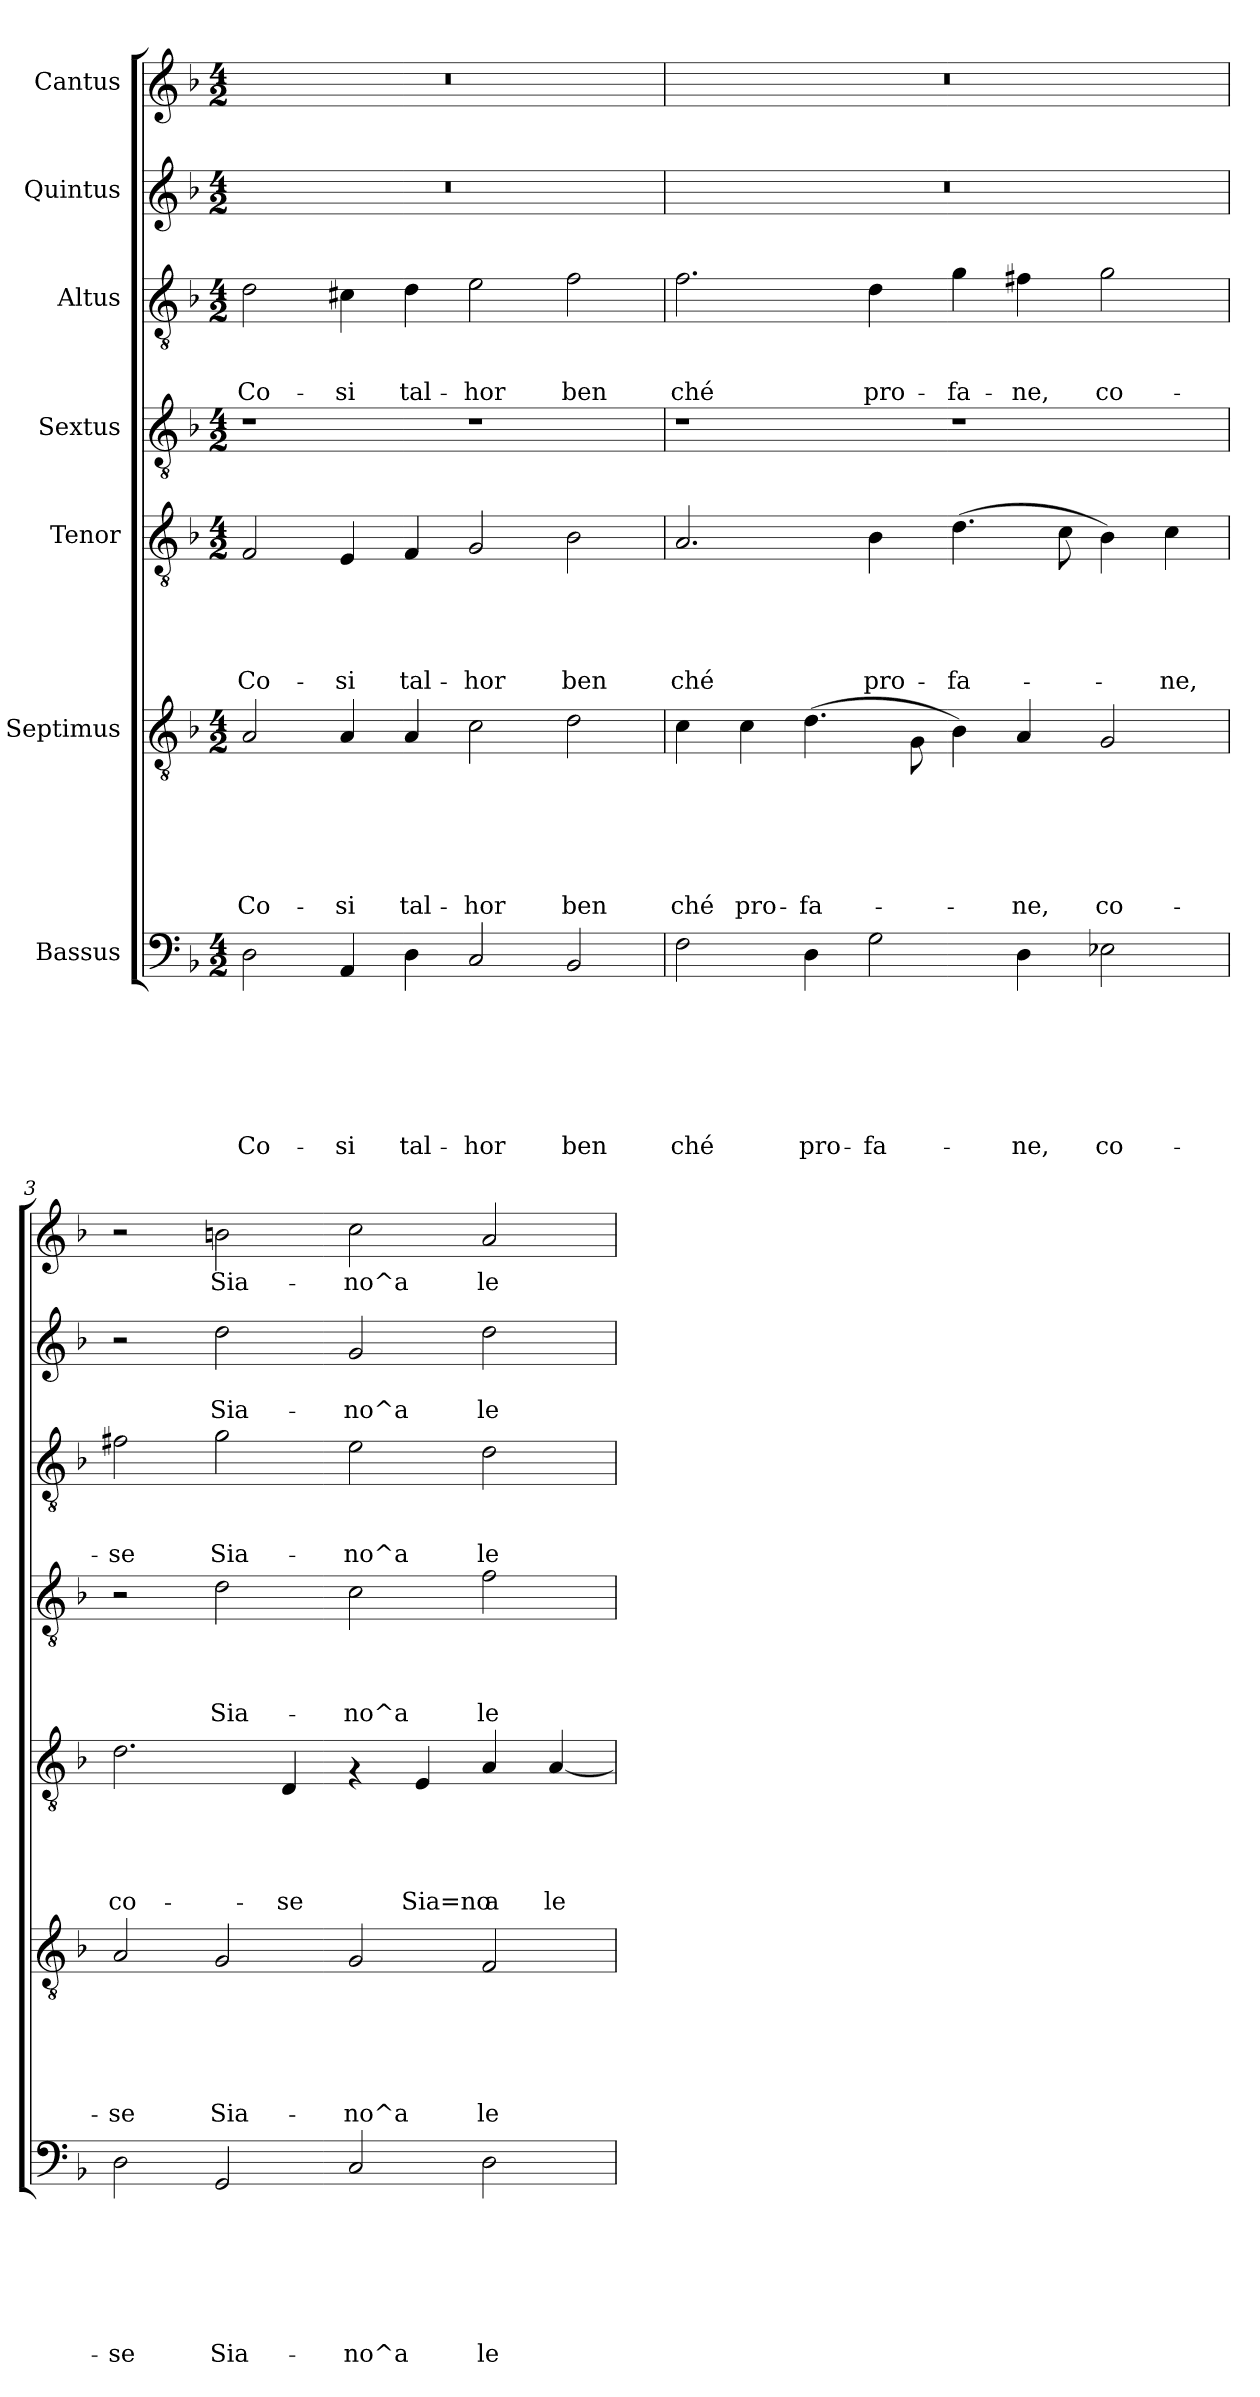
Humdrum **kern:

**kern	**text	**text	**text	**text	**text	**text	**text	**kern	**text	**text	**text	**text	**text	**text	**kern	**text	**text	**text	**text	**text	**kern	**text	**text	**text	**text	**kern	**text	**text	**text	**kern	**text	**text	**kern	**text
*part7	*part7	*part7	*part7	*part7	*part7	*part7	*part7	*part6	*part6	*part6	*part6	*part6	*part6	*part6	*part5	*part5	*part5	*part5	*part5	*part5	*part4	*part4	*part4	*part4	*part4	*part3	*part3	*part3	*part3	*part2	*part2	*part2	*part1	*part1
*staff7	*staff7	*staff7	*staff7	*staff7	*staff7	*staff7	*staff7	*staff6	*staff6	*staff6	*staff6	*staff6	*staff6	*staff6	*staff5	*staff5	*staff5	*staff5	*staff5	*staff5	*staff4	*staff4	*staff4	*staff4	*staff4	*staff3	*staff3	*staff3	*staff3	*staff2	*staff2	*staff2	*staff1	*staff1
*I"Bassus	*	*	*	*	*	*	*	*I"Septimus	*	*	*	*	*	*	*I"Tenor	*	*	*	*	*	*I"Sextus	*	*	*	*	*I"Altus	*	*	*	*I"Quintus	*	*	*I"Cantus	*
*clefF4	*	*	*	*	*	*	*	*clefGv2	*	*	*	*	*	*	*clefGv2	*	*	*	*	*	*clefGv2	*	*	*	*	*clefGv2	*	*	*	*clefG2	*	*	*clefG2	*
*k[b-]	*	*	*	*	*	*	*	*k[b-]	*	*	*	*	*	*	*k[b-]	*	*	*	*	*	*k[b-]	*	*	*	*	*k[b-]	*	*	*	*k[b-]	*	*	*k[b-]	*
*F:	*	*	*	*	*	*	*	*F:	*	*	*	*	*	*	*F:	*	*	*	*	*	*F:	*	*	*	*	*F:	*	*	*	*F:	*	*	*F:	*
*M4/2	*	*	*	*	*	*	*	*M4/2	*	*	*	*	*	*	*M4/2	*	*	*	*	*	*M4/2	*	*	*	*	*M4/2	*	*	*	*M4/2	*	*	*M4/2	*
=1	=1	=1	=1	=1	=1	=1	=1	=1	=1	=1	=1	=1	=1	=1	=1	=1	=1	=1	=1	=1	=1	=1	=1	=1	=1	=1	=1	=1	=1	=1	=1	=1	=1	=1
!	!	!	!	!	!	!	!LO:LY:b	!	!	!	!	!	!	!LO:LY:b	!	!	!	!	!	!LO:LY:b	!	!	!	!	!	!	!	!	!LO:LY:b	!	!	!	!	!
2D\	.	.	.	.	.	.	Co-	2A/	.	.	.	.	.	Co-	2F/	.	.	.	.	Co-	1r	.	.	.	.	2d\	.	.	Co-	0r	.	.	0r	.
!	!	!	!	!	!	!	!LO:LY:b	!	!	!	!	!	!	!LO:LY:b	!	!	!	!	!	!LO:LY:b	!	!	!	!	!	!	!	!	!LO:LY:b	!	!	!	!	!
4AA/	.	.	.	.	.	.	-si	4A/	.	.	.	.	.	-si	4E/	.	.	.	.	-si	.	.	.	.	.	4c#X\	.	.	-si	.	.	.	.	.
!	!	!	!	!	!	!	!LO:LY:b	!	!	!	!	!	!	!LO:LY:b	!	!	!	!	!	!LO:LY:b	!	!	!	!	!	!	!	!	!LO:LY:b	!	!	!	!	!
4D\	.	.	.	.	.	.	tal-	4A/	.	.	.	.	.	tal-	4F/	.	.	.	.	tal-	.	.	.	.	.	4d\	.	.	tal-	.	.	.	.	.
!	!	!	!	!	!	!	!LO:LY:b	!	!	!	!	!	!	!LO:LY:b	!	!	!	!	!	!LO:LY:b	!	!	!	!	!	!	!	!	!LO:LY:b	!	!	!	!	!
2C/	.	.	.	.	.	.	-hor	2c\	.	.	.	.	.	-hor	2G/	.	.	.	.	-hor	1r	.	.	.	.	2e\	.	.	-hor	.	.	.	.	.
!	!	!	!	!	!	!	!LO:LY:b	!	!	!	!	!	!	!LO:LY:b	!	!	!	!	!	!LO:LY:b	!	!	!	!	!	!	!	!	!LO:LY:b	!	!	!	!	!
2BB-/	.	.	.	.	.	.	ben	2d\	.	.	.	.	.	ben	2B-\	.	.	.	.	ben	.	.	.	.	.	2f\	.	.	ben	.	.	.	.	.
=2	=2	=2	=2	=2	=2	=2	=2	=2	=2	=2	=2	=2	=2	=2	=2	=2	=2	=2	=2	=2	=2	=2	=2	=2	=2	=2	=2	=2	=2	=2	=2	=2	=2	=2
!	!	!	!	!	!	!	!LO:LY:b	!	!	!	!	!	!	!LO:LY:b	!	!	!	!	!	!LO:LY:b	!	!	!	!	!	!	!	!	!LO:LY:b	!	!	!	!	!
2F\	.	.	.	.	.	.	ché	4c\	.	.	.	.	.	ché	2.A/	.	.	.	.	ché	1r	.	.	.	.	2.f\	.	.	ché	0r	.	.	0r	.
!	!	!	!	!	!	!	!	!	!	!	!	!	!	!LO:LY:b	!	!	!	!	!	!	!	!	!	!	!	!	!	!	!	!	!	!	!	!
.	.	.	.	.	.	.	.	4c\	.	.	.	.	.	pro-	.	.	.	.	.	.	.	.	.	.	.	.	.	.	.	.	.	.	.	.
!	!	!	!	!	!	!	!LO:LY:b	!	!	!	!	!	!	!LO:LY:b	!	!	!	!	!	!	!	!	!	!	!	!	!	!	!	!	!	!	!	!
4D\	.	.	.	.	.	.	pro-	(>4.d\	.	.	.	.	.	-fa-	.	.	.	.	.	.	.	.	.	.	.	.	.	.	.	.	.	.	.	.
!	!	!	!	!	!	!	!LO:LY:b	!	!	!	!	!	!	!	!	!	!	!	!	!LO:LY:b	!	!	!	!	!	!	!	!	!LO:LY:b	!	!	!	!	!
2G\	.	.	.	.	.	.	-fa-	.	.	.	.	.	.	.	4B-\	.	.	.	.	pro-	.	.	.	.	.	4d\	.	.	pro-	.	.	.	.	.
.	.	.	.	.	.	.	.	8G\	.	.	.	.	.	.	.	.	.	.	.	.	.	.	.	.	.	.	.	.	.	.	.	.	.	.
!	!	!	!	!	!	!	!	!	!	!	!	!	!	!	!	!	!	!	!	!LO:LY:b	!	!	!	!	!	!	!	!	!LO:LY:b	!	!	!	!	!
.	.	.	.	.	.	.	.	4B-\)	.	.	.	.	.	.	(>4.d\	.	.	.	.	-fa-	1r	.	.	.	.	4g\	.	.	-fa-	.	.	.	.	.
!	!	!	!	!	!	!	!LO:LY:b	!	!	!	!	!	!	!LO:LY:b	!	!	!	!	!	!	!	!	!	!	!	!	!	!	!LO:LY:b	!	!	!	!	!
4D\	.	.	.	.	.	.	-ne,	4A/	.	.	.	.	.	-ne,	.	.	.	.	.	.	.	.	.	.	.	4f#X\	.	.	-ne,	.	.	.	.	.
.	.	.	.	.	.	.	.	.	.	.	.	.	.	.	8c\	.	.	.	.	.	.	.	.	.	.	.	.	.	.	.	.	.	.	.
!	!	!	!	!	!	!	!LO:LY:b	!	!	!	!	!	!	!LO:LY:b	!	!	!	!	!	!	!	!	!	!	!	!	!	!	!LO:LY:b	!	!	!	!	!
2E-X\	.	.	.	.	.	.	co-	2G/	.	.	.	.	.	co-	4B-\)	.	.	.	.	.	.	.	.	.	.	2g\	.	.	co-	.	.	.	.	.
!	!	!	!	!	!	!	!	!	!	!	!	!	!	!	!	!	!	!	!	!LO:LY:b	!	!	!	!	!	!	!	!	!	!	!	!	!	!
.	.	.	.	.	.	.	.	.	.	.	.	.	.	.	4c\	.	.	.	.	-ne,	.	.	.	.	.	.	.	.	.	.	.	.	.	.
=3	=3	=3	=3	=3	=3	=3	=3	=3	=3	=3	=3	=3	=3	=3	=3	=3	=3	=3	=3	=3	=3	=3	=3	=3	=3	=3	=3	=3	=3	=3	=3	=3	=3	=3
!	!	!	!	!	!	!	!LO:LY:b	!	!	!	!	!	!	!LO:LY:b	!	!	!	!	!	!LO:LY:b	!	!	!	!	!	!	!	!	!LO:LY:b	!	!	!	!	!
2D\	.	.	.	.	.	.	-se	2A/	.	.	.	.	.	-se	2.d\	.	.	.	.	co-	2r	.	.	.	.	2f#X\	.	.	-se	2r	.	.	2r	.
!	!	!	!	!	!	!	!LO:LY:b	!	!	!	!	!	!	!LO:LY:b	!	!	!	!	!	!	!	!	!	!	!LO:LY:b	!	!	!	!LO:LY:b	!	!	!LO:LY:b	!	!LO:LY:b
2GG/	.	.	.	.	.	.	Sia-	2G/	.	.	.	.	.	Sia-	.	.	.	.	.	.	2d\	.	.	.	Sia-	2g\	.	.	Sia-	2dd\	.	Sia-	2bn\	Sia-
!	!	!	!	!	!	!	!	!	!	!	!	!	!	!	!	!	!	!	!	!LO:LY:b	!	!	!	!	!	!	!	!	!	!	!	!	!	!
.	.	.	.	.	.	.	.	.	.	.	.	.	.	.	4D/	.	.	.	.	-se	.	.	.	.	.	.	.	.	.	.	.	.	.	.
!	!	!	!	!	!	!	!LO:LY:b	!	!	!	!	!	!	!LO:LY:b	!	!	!	!	!	!	!	!	!	!	!LO:LY:b	!	!	!	!LO:LY:b	!	!	!LO:LY:b	!	!LO:LY:b
2C/	.	.	.	.	.	.	-no^a	2G/	.	.	.	.	.	-no^a	4rF	.	.	.	.	.	2c\	.	.	.	-no^a	2e\	.	.	-no^a	2g/	.	-no^a	2cc\	-no^a
!	!	!	!	!	!	!	!	!	!	!	!	!	!	!	!	!	!	!	!	!LO:LY:b	!	!	!	!	!	!	!	!	!	!	!	!	!	!
.	.	.	.	.	.	.	.	.	.	.	.	.	.	.	4E/	.	.	.	.	Sia=no	.	.	.	.	.	.	.	.	.	.	.	.	.	.
!	!	!	!	!	!	!	!LO:LY:b	!	!	!	!	!	!	!LO:LY:b	!	!	!	!	!	!LO:LY:b	!	!	!	!	!LO:LY:b	!	!	!	!LO:LY:b	!	!	!LO:LY:b	!	!LO:LY:b
2D\	.	.	.	.	.	.	le	2F/	.	.	.	.	.	le	4A/	.	.	.	.	a	2f\	.	.	.	le	2d\	.	.	le	2dd\	.	le	2a/	le
!	!	!	!	!	!	!	!	!	!	!	!	!	!	!	!	!	!	!	!	!LO:LY:b	!	!	!	!	!	!	!	!	!	!	!	!	!	!
.	.	.	.	.	.	.	.	.	.	.	.	.	.	.	[<4A/	.	.	.	.	le	.	.	.	.	.	.	.	.	.	.	.	.	.	.
=	=	=	=	=	=	=	=	=	=	=	=	=	=	=	=	=	=	=	=	=	=	=	=	=	=	=	=	=	=	=	=	=	=	=
*-	*-	*-	*-	*-	*-	*-	*-	*-	*-	*-	*-	*-	*-	*-	*-	*-	*-	*-	*-	*-	*-	*-	*-	*-	*-	*-	*-	*-	*-	*-	*-	*-	*-	*-
